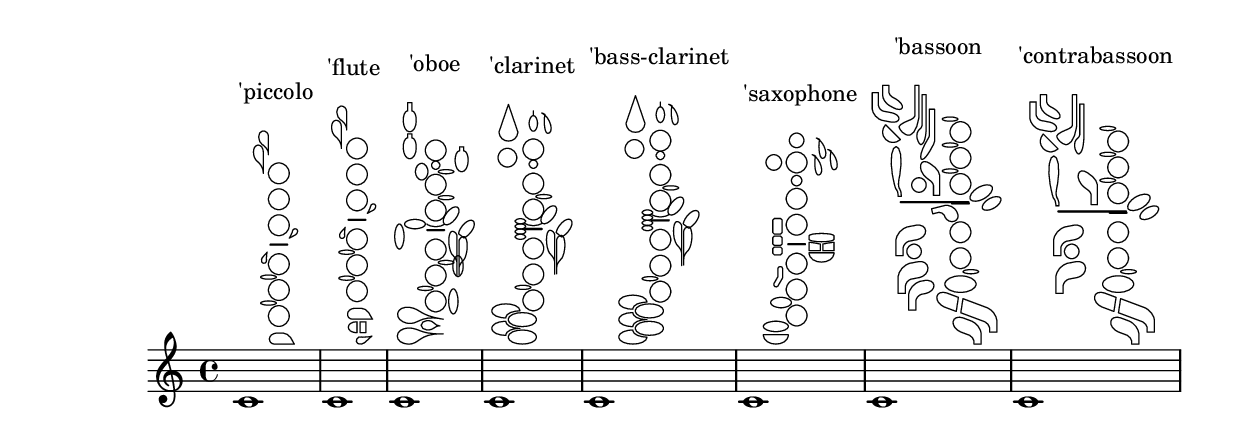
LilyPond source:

% Do not edit this file; it is automatically
% generated from Documentation/snippets/new
% This file is in the public domain.
%% Note: this file works from version 2.13.31
\version "2.13.31"

\header {
%%%    Translation of GIT committish: ab9e3136d78bfaf15cc6d77ed1975d252c3fe506


  texidocde="
Folgende Noten zeige alle Holzbläserdiagramme, die für LilyPond
definiert sind.

"
  doctitlede = "Liste der Holzbläserdiagramme"


%% Translation of GIT committish: 496c48f1f2e4d345ae3637b2c38ec748a55cda1d
  texidocfr = "
Voici la liste des différents instruments à vent de la section des bois
dont les doigtés sont disponibles à ce jour.
"
  doctitlefr = "Liste des diagrammes de doigtés pour bois"


  lsrtags="winds"
  texidoc="
The following music shows all of the woodwind diagrams currently
defined in LilyPond.
"
  doctitle = "Woodwind diagrams listing"

} % begin verbatim


\relative c' {
  \textLengthOn
  c1^
  \markup {
    \center-column {
      'piccolo
      " "
       \woodwind-diagram
                  #'piccolo
                  #'()
    }
  }

  c1^
  \markup {
    \center-column {
       'flute
       " "
       \woodwind-diagram
          #'flute
          #'()
    }
  }
  c1^\markup {
    \center-column {
      'oboe
      " "
      \woodwind-diagram
        #'oboe
        #'()
    }
  }

  c1^\markup {
    \center-column {
      'clarinet
      " "
      \woodwind-diagram
        #'clarinet
        #'()
    }
  }

  c1^\markup {
    \center-column {
      'bass-clarinet
      " "
      \woodwind-diagram
        #'bass-clarinet
        #'()
    }
  }

  c1^\markup {
    \center-column {
      'saxophone
      " "
      \woodwind-diagram
        #'saxophone
        #'()
    }
  }

  c1^\markup {
    \center-column {
      'bassoon
      " "
      \woodwind-diagram
        #'bassoon
        #'()
    }
  }

  c1^\markup {
    \center-column {
      'contrabassoon
      " "
      \woodwind-diagram
        #'contrabassoon
        #'()
    }
  }
}
